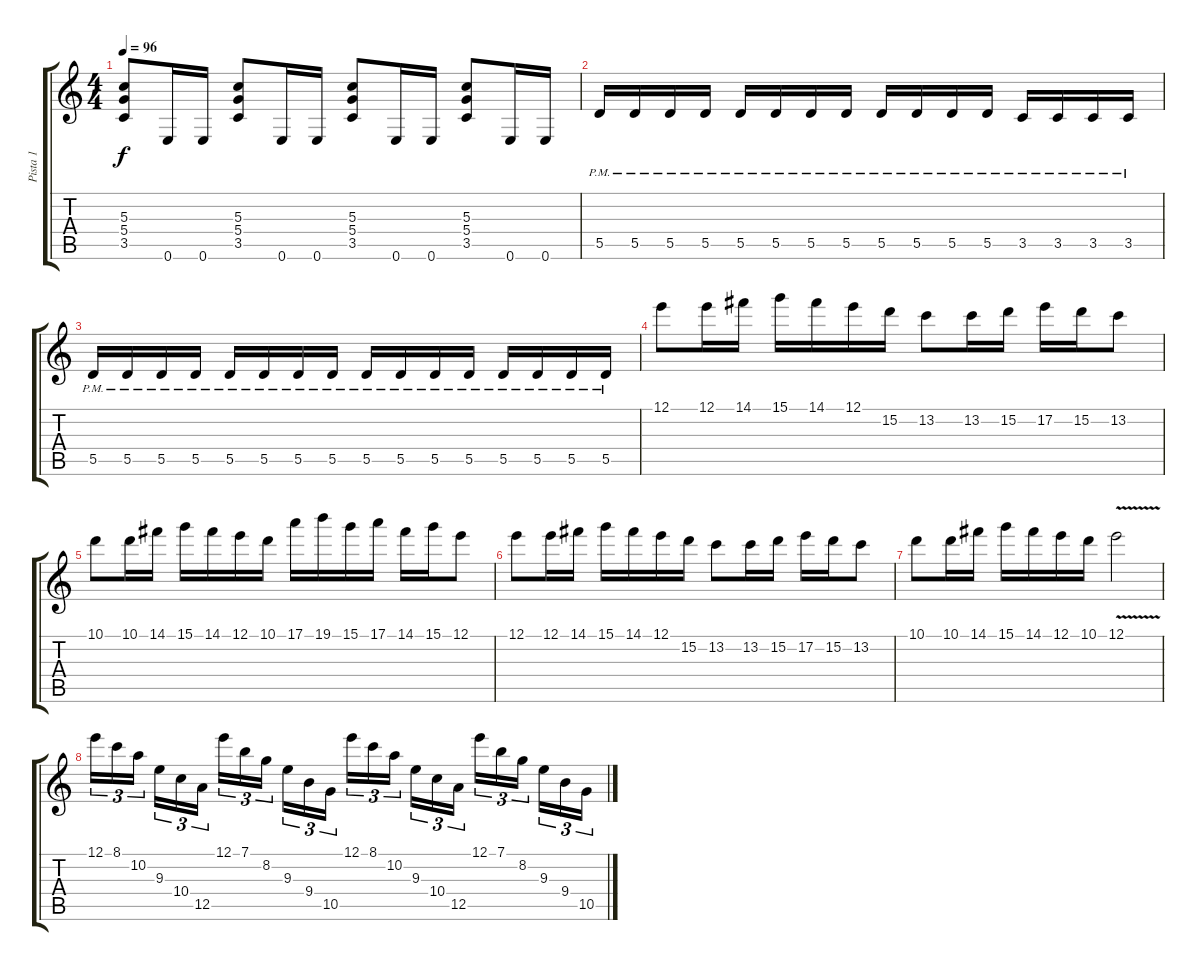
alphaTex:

\track ("Pista 1" "Pista 1") {instrument overdrivenguitar}
\staff {score tabs}
\tuning (E4 B3 G3 D3 A2 E2) {hide}
\ts (4 4)
\tempo 96
\clef g2
\ks c
(5.3 5.4 3.5).8{dy f} 0.6.16 0.6.16 (5.3 5.4 3.5).8 0.6.16 0.6.16 (5.3 5.4 3.5).8 0.6.16 0.6.16 (5.3 5.4 3.5).8 0.6.16 0.6.16 |
5.5{pm}.16 5.5{pm}.16 5.5{pm}.16 5.5{pm}.16 5.5{pm}.16 5.5{pm}.16 5.5{pm}.16 5.5{pm}.16 5.5{pm}.16 5.5{pm}.16 5.5{pm}.16 5.5{pm}.16 3.5{pm}.16 3.5{pm}.16 3.5{pm}.16 3.5{pm}.16 |
5.5{pm}.16 5.5{pm}.16 5.5{pm}.16 5.5{pm}.16 5.5{pm}.16 5.5{pm}.16 5.5{pm}.16 5.5{pm}.16 5.5{pm}.16 5.5{pm}.16 5.5{pm}.16 5.5{pm}.16 5.5{pm}.16 5.5{pm}.16 5.5{pm}.16 5.5{pm}.16 |
12.1.8 12.1.16 14.1.16 15.1.16 14.1.16 12.1.16 15.2.16 13.2.8 13.2.16 15.2.16 17.2.16 15.2.16 13.2.8 |
10.1.8 10.1.16 14.1.16 15.1.16 14.1.16 12.1.16 10.1.16 17.1.16 19.1.16 15.1.16 17.1.16 14.1.16 15.1.16 12.1.8 |
12.1.8 12.1.16 14.1.16 15.1.16 14.1.16 12.1.16 15.2.16 13.2.8 13.2.16 15.2.16 17.2.16 15.2.16 13.2.8 |
10.1.8 10.1.16 14.1.16 15.1.16 14.1.16 12.1.16 10.1.16 12.1{v}.2 |
12.1.16{tu (3 2)} 8.1.16{tu (3 2)} 10.2.16{tu (3 2) beam splitsecondary} 9.3.16{tu (3 2)} 10.4.16{tu (3 2)} 12.5.16{tu (3 2)} 12.1.16{tu (3 2)} 7.1.16{tu (3 2)} 8.2.16{tu (3 2) beam splitsecondary} 9.3.16{tu (3 2)} 9.4.16{tu (3 2)} 10.5.16{tu (3 2)} 12.1.16{tu (3 2)} 8.1.16{tu (3 2)} 10.2.16{tu (3 2) beam splitsecondary} 9.3.16{tu (3 2)} 10.4.16{tu (3 2)} 12.5.16{tu (3 2)} 12.1.16{tu (3 2)} 7.1.16{tu (3 2)} 8.2.16{tu (3 2) beam splitsecondary} 9.3.16{tu (3 2)} 9.4.16{tu (3 2)} 10.5.16{tu (3 2)}
